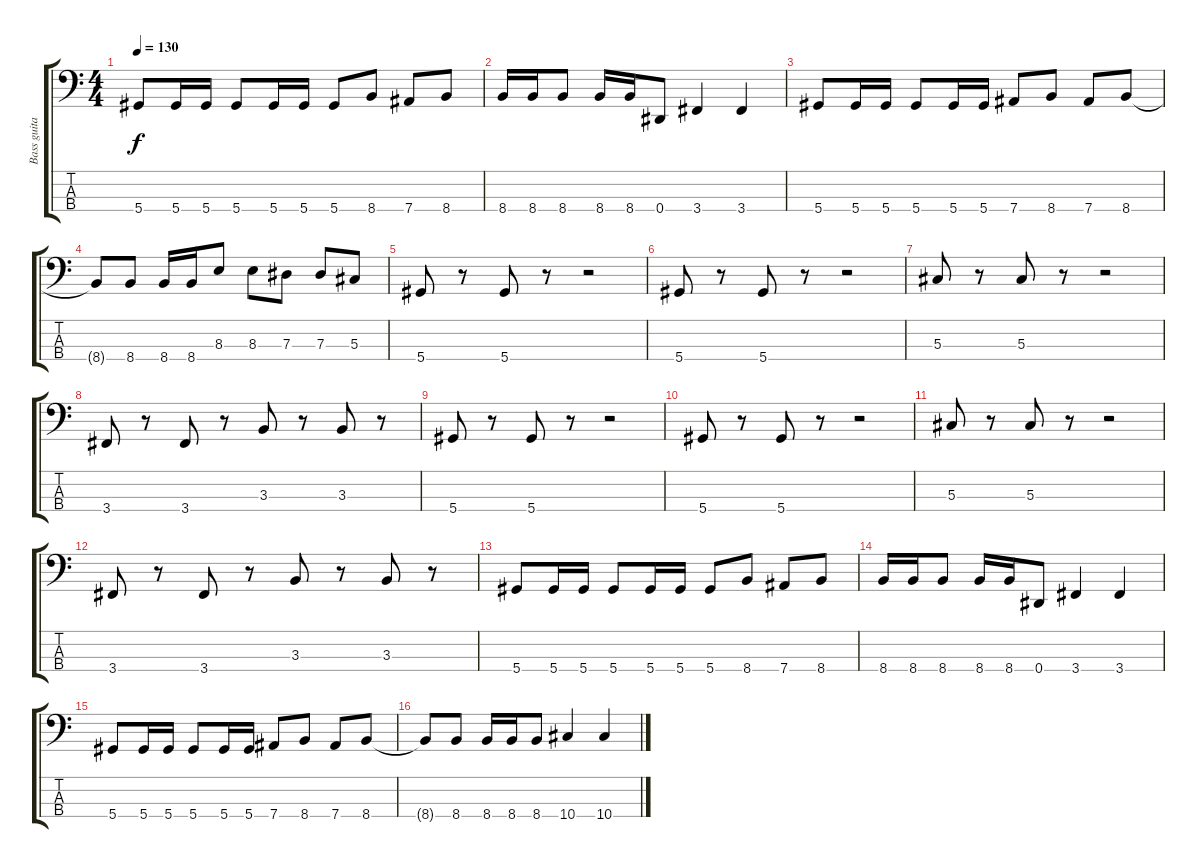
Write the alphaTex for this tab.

\track ("Bass guitar" "Bass guita") {instrument electricbassfinger}
\staff {score tabs}
\tuning (Gb2 Db2 Ab1 Eb1) {hide}
\ts (4 4)
\tempo 130
\clef f4
\ks c
5.4.8{dy f} 5.4.16 5.4.16 5.4.8 5.4.16 5.4.16 5.4.8 8.4.8 7.4.8 8.4.8 |
8.4.16 8.4.16 8.4.8 8.4.16 8.4.16 0.4.8 3.4.4 3.4.4 |
5.4.8 5.4.16 5.4.16 5.4.8 5.4.16 5.4.16 7.4.8 8.4.8 7.4.8 8.4.8 |
8.4{t}.8 8.4.8 8.4.16 8.4.16 8.3.8 8.3.8 7.3.8 7.3.8 5.3.8 |
5.4.8 r.8 5.4.8 r.8 r.2 |
5.4.8 r.8 5.4.8 r.8 r.2 |
5.3.8 r.8 5.3.8 r.8 r.2 |
3.4.8 r.8 3.4.8 r.8 3.3.8 r.8 3.3.8 r.8 |
5.4.8 r.8 5.4.8 r.8 r.2 |
5.4.8 r.8 5.4.8 r.8 r.2 |
5.3.8 r.8 5.3.8 r.8 r.2 |
3.4.8 r.8 3.4.8 r.8 3.3.8 r.8 3.3.8 r.8 |
5.4.8 5.4.16 5.4.16 5.4.8 5.4.16 5.4.16 5.4.8 8.4.8 7.4.8 8.4.8 |
8.4.16 8.4.16 8.4.8 8.4.16 8.4.16 0.4.8 3.4.4 3.4.4 |
5.4.8 5.4.16 5.4.16 5.4.8 5.4.16 5.4.16 7.4.8 8.4.8 7.4.8 8.4.8 |
8.4{t}.8 8.4.8 8.4.16 8.4.16 8.4.8 10.4.4 10.4.4
